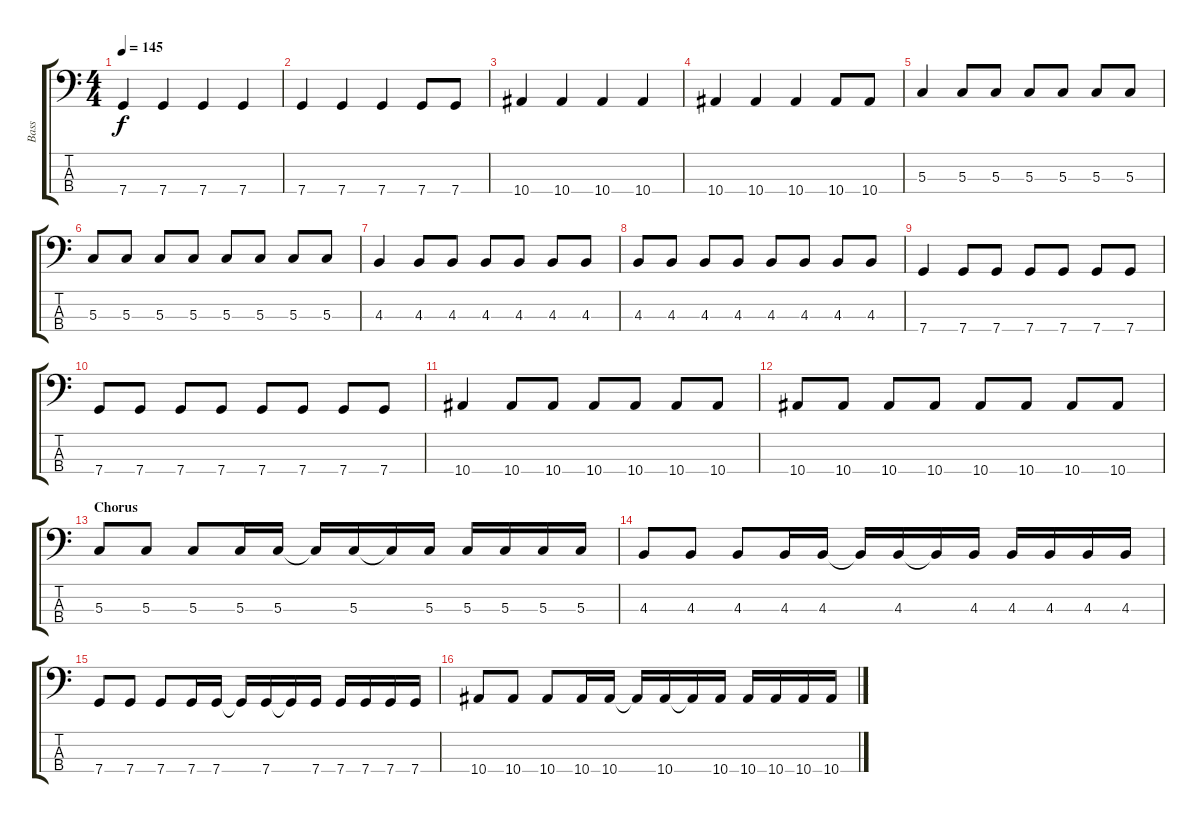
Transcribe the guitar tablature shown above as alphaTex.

\track ("Bass" "Bass") {instrument electricbasspick}
\staff {score tabs}
\tuning (F2 C2 G1 C1) {hide}
\ts (4 4)
\tempo 145
\clef f4
\ks c
7.4.4{dy f} 7.4.4 7.4.4 7.4.4 |
7.4.4 7.4.4 7.4.4 7.4.8 7.4.8 |
10.4.4 10.4.4 10.4.4 10.4.4 |
10.4.4 10.4.4 10.4.4 10.4.8 10.4.8 |
5.3.4 5.3.8 5.3.8 5.3.8 5.3.8 5.3.8 5.3.8 |
5.3.8 5.3.8 5.3.8 5.3.8 5.3.8 5.3.8 5.3.8 5.3.8 |
4.3.4 4.3.8 4.3.8 4.3.8 4.3.8 4.3.8 4.3.8 |
4.3.8 4.3.8 4.3.8 4.3.8 4.3.8 4.3.8 4.3.8 4.3.8 |
7.4.4 7.4.8 7.4.8 7.4.8 7.4.8 7.4.8 7.4.8 |
7.4.8 7.4.8 7.4.8 7.4.8 7.4.8 7.4.8 7.4.8 7.4.8 |
10.4.4 10.4.8 10.4.8 10.4.8 10.4.8 10.4.8 10.4.8 |
10.4.8 10.4.8 10.4.8 10.4.8 10.4.8 10.4.8 10.4.8 10.4.8 |
\section ("" "Chorus")
5.3.8 5.3.8 5.3.8 5.3.16 5.3.16 5.3{t}.16 5.3.16 5.3{t}.16 5.3.16 5.3.16 5.3.16 5.3.16 5.3.16 |
4.3.8 4.3.8 4.3.8 4.3.16 4.3.16 4.3{t}.16 4.3.16 4.3{t}.16 4.3.16 4.3.16 4.3.16 4.3.16 4.3.16 |
7.4.8 7.4.8 7.4.8 7.4.16 7.4.16 7.4{t}.16 7.4.16 7.4{t}.16 7.4.16 7.4.16 7.4.16 7.4.16 7.4.16 |
10.4.8 10.4.8 10.4.8 10.4.16 10.4.16 10.4{t}.16 10.4.16 10.4{t}.16 10.4.16 10.4.16 10.4.16 10.4.16 10.4.16
